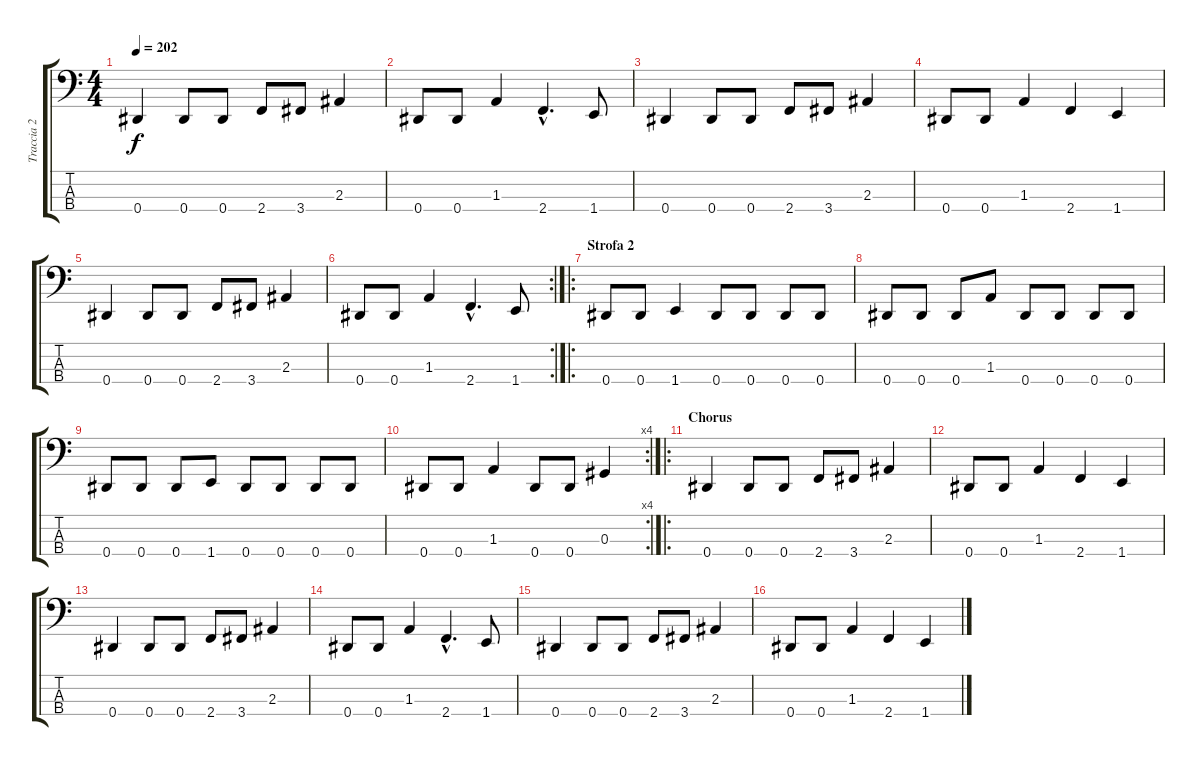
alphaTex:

\track ("Traccia 2" "Traccia 2") {instrument electricbasspick}
\staff {score tabs}
\tuning (Gb2 Db2 Ab1 Eb1) {hide}
\ts (4 4)
\tempo 202
\clef f4
\ks c
0.4.4{dy f} 0.4.8 0.4.8 2.4.8 3.4.8 2.3.4 |
0.4.8 0.4.8 1.3.4 2.4{hac}.4{d} 1.4.8 |
0.4.4 0.4.8 0.4.8 2.4.8 3.4.8 2.3.4 |
0.4.8 0.4.8 1.3.4 2.4.4 1.4.4 |
0.4.4 0.4.8 0.4.8 2.4.8 3.4.8 2.3.4 |
\rc 2
0.4.8 0.4.8 1.3.4 2.4{hac}.4{d} 1.4.8 |
\ro
\section ("" "Strofa 2")
0.4.8 0.4.8 1.4.4 0.4.8 0.4.8 0.4.8 0.4.8 |
0.4.8 0.4.8 0.4.8 1.3.8 0.4.8 0.4.8 0.4.8 0.4.8 |
0.4.8 0.4.8 0.4.8 1.4.8 0.4.8 0.4.8 0.4.8 0.4.8 |
\rc 4
0.4.8 0.4.8 1.3.4 0.4.8 0.4.8 0.3.4 |
\ro
\section ("" "Chorus")
0.4.4 0.4.8 0.4.8 2.4.8 3.4.8 2.3.4 |
0.4.8 0.4.8 1.3.4 2.4.4 1.4.4 |
0.4.4 0.4.8 0.4.8 2.4.8 3.4.8 2.3.4 |
0.4.8 0.4.8 1.3.4 2.4{hac}.4{d} 1.4.8 |
0.4.4 0.4.8 0.4.8 2.4.8 3.4.8 2.3.4 |
0.4.8 0.4.8 1.3.4 2.4.4 1.4.4
